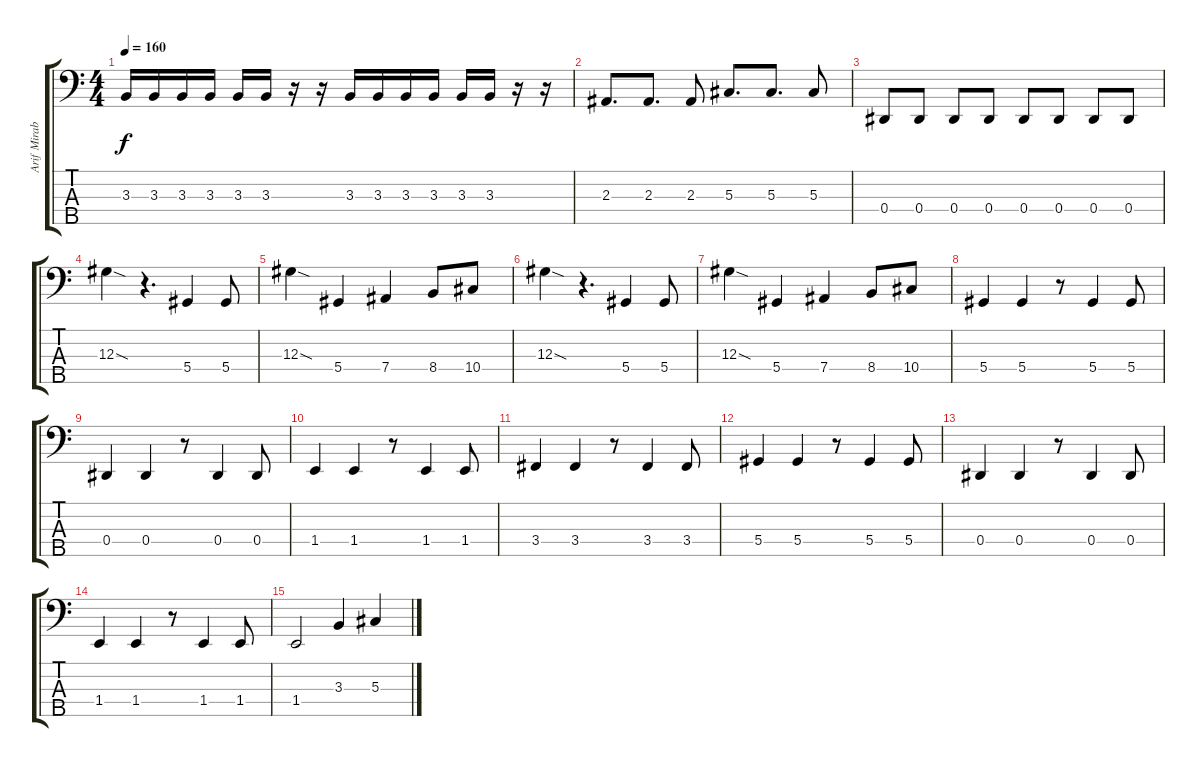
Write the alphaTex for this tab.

\track ("Arif Mirabdolbaghie" "Arif Mirab") {instrument electricbassfinger}
\staff {score tabs}
\tuning (Gb2 Db2 Ab1 Eb1 Bb0) {hide}
\ts (4 4)
\tempo 160
\clef f4
\ks c
3.3.16{dy f} 3.3.16 3.3.16 3.3.16 3.3.16 3.3.16 r.16 r.16 3.3.16 3.3.16 3.3.16 3.3.16 3.3.16 3.3.16 r.16 r.16 |
2.3.8{d} 2.3.8{d} 2.3.8 5.3.8{d} 5.3.8{d} 5.3.8 |
0.4.8 0.4.8 0.4.8 0.4.8 0.4.8 0.4.8 0.4.8 0.4.8 |
12.3{sod}.4 r.4{d} 5.4.4 5.4.8 |
12.3{sod}.4 5.4.4 7.4.4 8.4.8 10.4.8 |
12.3{sod}.4 r.4{d} 5.4.4 5.4.8 |
12.3{sod}.4 5.4.4 7.4.4 8.4.8 10.4.8 |
5.4.4 5.4.4 r.8 5.4.4 5.4.8 |
0.4.4 0.4.4 r.8 0.4.4 0.4.8 |
1.4.4 1.4.4 r.8 1.4.4 1.4.8 |
3.4.4 3.4.4 r.8 3.4.4 3.4.8 |
5.4.4 5.4.4 r.8 5.4.4 5.4.8 |
0.4.4 0.4.4 r.8 0.4.4 0.4.8 |
1.4.4 1.4.4 r.8 1.4.4 1.4.8 |
1.4.2 3.3.4 5.3.4
